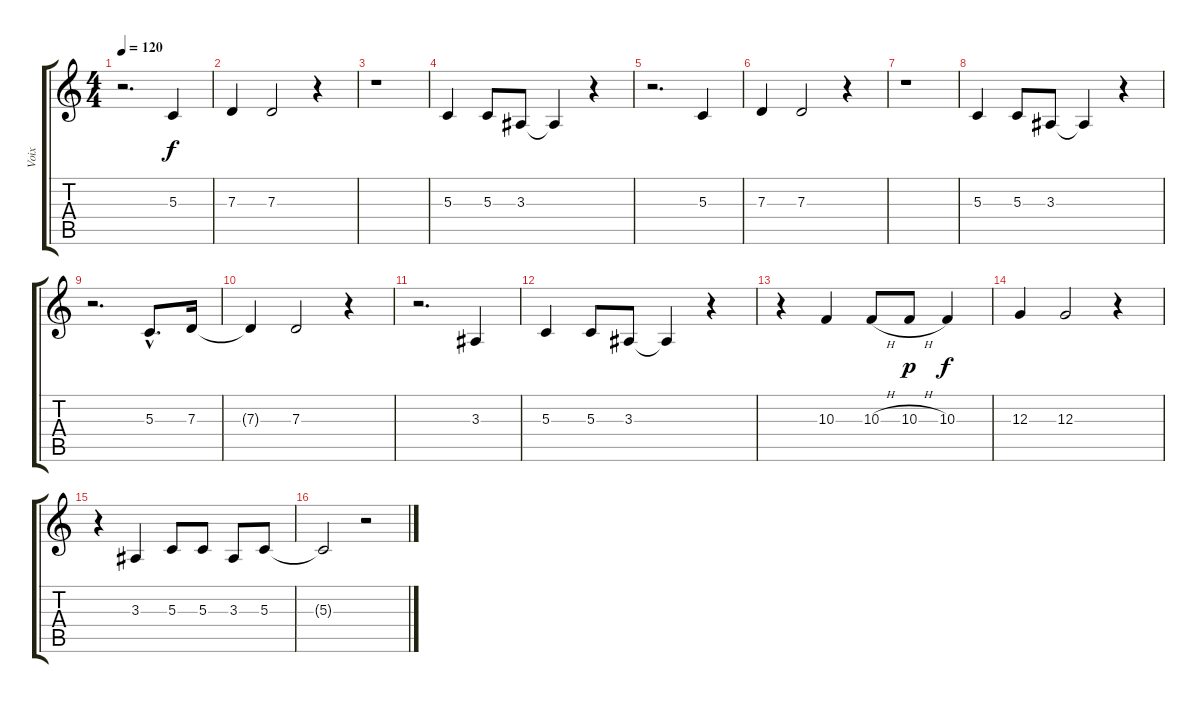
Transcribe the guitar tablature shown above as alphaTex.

\track ("Voix" "Voix") {instrument harmonica}
\staff {score tabs}
\tuning (E4 B3 G3 D3 A2 E2) {hide}
\ts (4 4)
\tempo 120
\clef g2
\ks c
r.2{d dy f} 5.3.4 |
7.3.4 7.3.2 r.4 |
r.1 |
5.3.4 5.3.8 3.3.8 3.3{t}.4 r.4 |
r.2{d} 5.3.4 |
7.3.4 7.3.2 r.4 |
r.1 |
5.3.4 5.3.8 3.3.8 3.3{t}.4 r.4 |
r.2{d} 5.3{hac}.8{d} 7.3.16 |
7.3{t}.4 7.3.2 r.4 |
r.2{d} 3.3.4 |
5.3.4 5.3.8 3.3.8 3.3{t}.4 r.4 |
r.4 10.3.4 10.3{h}.8 10.3{h}.8{dy p} 10.3.4{dy f} |
12.3.4 12.3.2 r.4 |
r.4 3.3.4 5.3.8 5.3.8 3.3.8 5.3.8 |
5.3{t}.2 r.2
